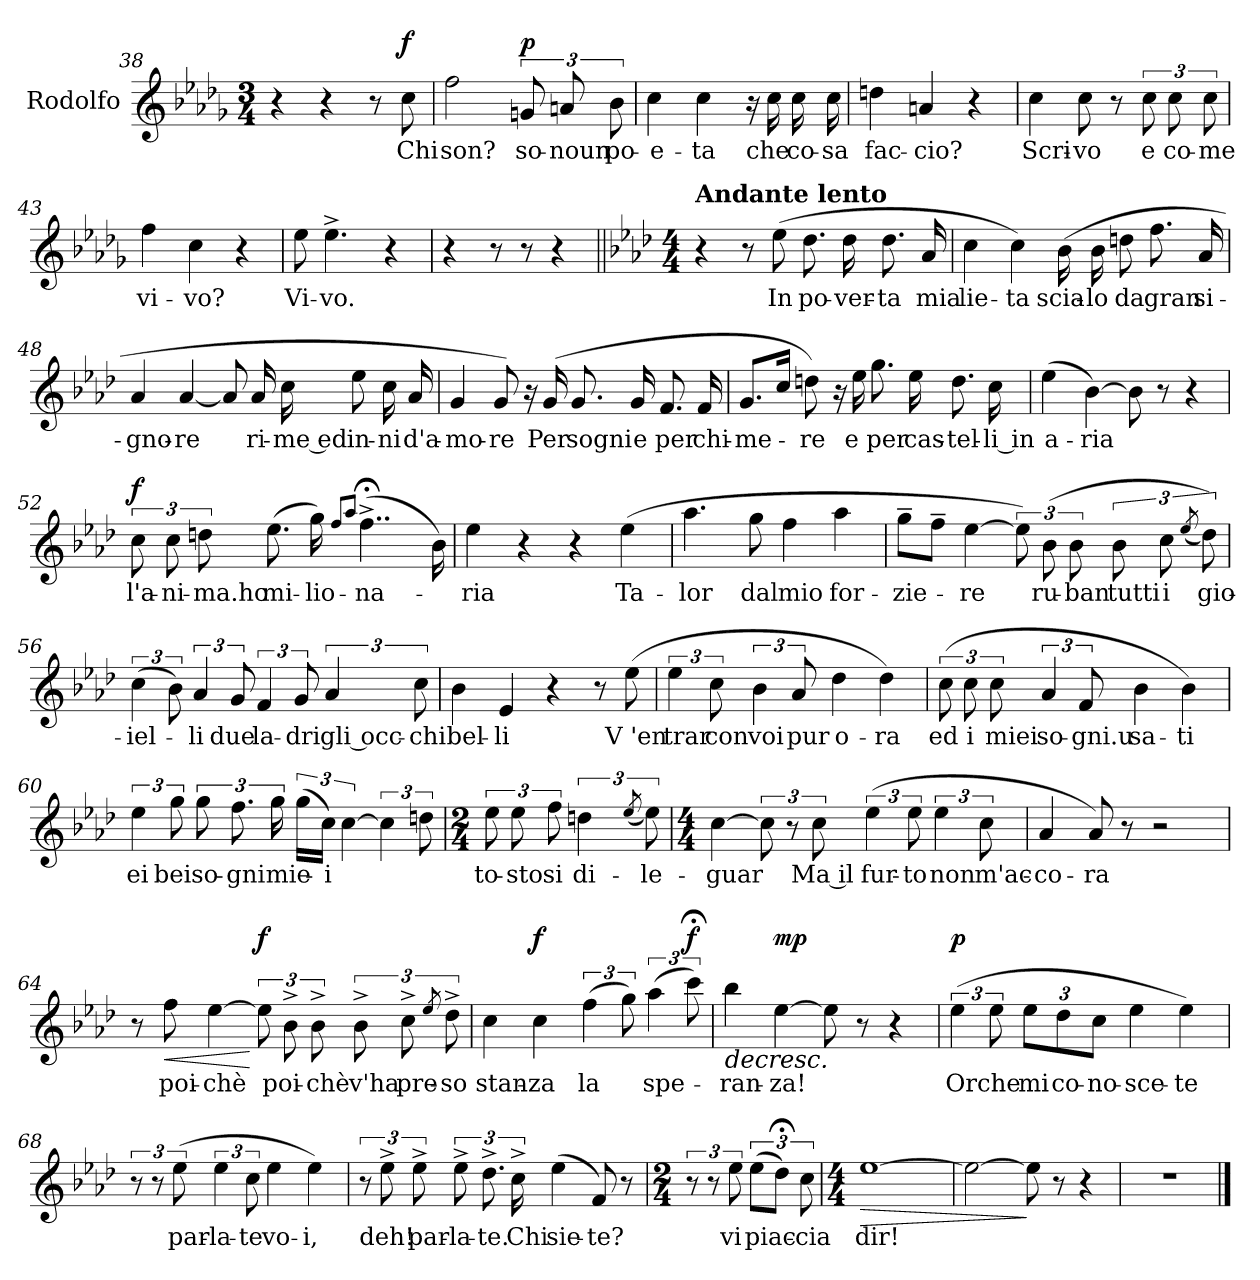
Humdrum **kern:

**kern	**text	**dynam
*part1	*part1	*part1
*staff1	*staff1	*staff1
*I"Rodolfo	*	*
*I'Rodolfo	*	*
*clefG2	*	*
*k[b-e-a-d-g-]	*	*
*M3/4	*	*
*MM70	*	*
=38	=38	=38
4r	.	.
4r	.	.
8r	.	.
!	!	!LO:DY:a
8cc\	Chi	f
!!LO:LB:g=z
=39	=39	=39
2ff\	son?	.
*MM70	*	*
!	!	!LO:DY:a
12gn/	so-	p
12an/	-noun	.
12b-\	po-	.
=40	=40	=40
4cc\	-e-	.
4cc\	-ta	.
16r	.	.
16cc\	che	.
16cc\	co-	.
16cc\	-sa	.
=41	=41	=41
4ddn\	fac-	.
4an/	-cio?	.
4r	.	.
!!LO:LB:g=z
=42	=42	=42
4cc\	-Scri-	.
8cc\	-vo	.
8r	.	.
12cc\	e	.
12cc\	co-	.
12cc\	-me	.
=43	=43	=43
4ff\	vi-	.
4cc\	-vo?	.
4r	.	.
=44	=44	=44
8ee-\	Vi-	.
4.ee-^\	-vo.	.
4r	.	.
=45	=45	=45
4r	.	.
8r	.	.
8r	.	.
4r	.	.
!!LO:PB:g=z
=46||	=46||	=46||
*k[b-e-a-d-]	*	*
*M4/4	*	*
!LO:TX:a:B:t=Andante lento	!	!
4r	.	.
8r	.	.
(8ee-\	In	.
8.dd-\	po-	.
16dd-\	-ver-	.
8.dd-\	-ta	.
16a-/	mia	.
=47	=47	=47
4cc\	lie-	.
4cc\)	-ta	.
(16b-\	scia-	.
16b-\	-lo	.
8ddn\	da	.
8.ff\	gran	.
16a-/	si-	.
!!LO:LB:g=z
=48	=48	=48
4a-/	-gno-	.
[4a-/	-re	.
8a-/]	.	.
16a-/	ri-	.
16cc\	-me ed	.
8ee-\	in-	.
16cc\	-ni	.
16a-/	d'a-	.
=49	=49	=49
4g/	-mo-	.
8g/)	-re	.
16r	.	.
(16g/	Per	.
8.g/	sogni	.
16g/	e	.
8.f/	per	.
16f/	chi-	.
!!LO:LB:g=z
=50	=50	=50
8.g/L	-me-	.
16cc/Jk	.	.
8ddn\)	-re	.
16r	.	.
16ee-\	e	.
8.gg\	per	.
16ee-\	cas-	.
8.dd\	-tel-	.
16cc\	-li in	.
=51	=51	=51
(4ee-\	a-	.
*MM70	*	*
[4b-\)	-ria	.
8b-\]	.	.
8r	.	.
4r	.	.
!!LO:PB:g=z
=52	=52	=52
*MM65	*	*
!	!	!LO:DY:a
12cc\	l'a-	f
12cc\	-ni-	.
!	!	!LO:DY:a
12ddn\	-ma.ho	other-dynamics
(8.ee-\	mi-	.
16gg\)	-lio-	.
8qff/L	.	.
8qaa-/J	.	.
(4..ff;<^\	-na-	.
16b-\)	.	.
=53	=53	=53
4ee-\	-ria	.
!	!	!LO:DY:a
4r	.	other-dynamics
*MM61	*	*
4r	.	.
!	!	!LO:DY:a
(4ee-\	Ta-	other-dynamics
!!LO:LB:g=z
=54	=54	=54
4.aa-\	-lor	.
8gg\	dal	.
4ff\	mio	.
4aa-\	for-	.
=55	=55	=55
8gg~\L	-zie-	.
8ff~\J	.	.
[4ee-\	-re	.
12ee-\])	.	.
(12b-\	ru-	.
12b-\	-ban	.
12b-\	tutti	.
12cc\	i	.
(8qee-/	.	.
12dd-\))	gio-	.
!!LO:LB:g=z
=56	=56	=56
(6cc\	-iel-	.
12b-\)	.	.
6a-/	-li	.
12g/	due	.
6f/	la-	.
12g/	-dri	.
6a-/	gli occ-	.
12cc\	-chi	.
=57	=57	=57
4b-\	bel-	.
4e-/	-li	.
*MM70	*	*
4r	.	.
8r	.	.
(8ee-\	V 'en	.
!!LO:PB:g=z
=58	=58	=58
6ee-\	trar	.
12cc\	con	.
6b-\	voi	.
12a-/	pur	.
4dd-\	o-	.
4dd-\)	-ra	.
=59	=59	=59
(12cc\	-ed	.
12cc\	i	.
12cc\	miei	.
6a-/	so-	.
12f/	-gni.u	.
4b-\	sa-	.
4b-\)	-ti	.
!!LO:LB:g=z
=60	=60	=60
*MM55	*	*
6ee-\	ei	.
!	!	!LO:DY:a
12gg\	bei	other-dynamics
12gg\	so-	.
12.ff\	-gni	.
24gg\	mie-	.
(24gg\LL	.	.
24cc\JJ)	-i	.
[6cc\	.	.
6cc\]	.	.
12ddn\	.	.
=61	=61	=61
*M2/4	*	*
*MM50	*	*
12ee-\	to-	.
12ee-\	-sto	.
12ff\	si	.
6ddn\	di-	.
(8qee-/	.	.
12ee-\)	-le-	.
!!LO:LB:g=z
=62	=62	=62
*M4/4	*	*
!	!	!LO:DY:a
[4cc\	-guar	other-dynamics
12cc\]	.	.
12r	.	.
*MM42	*	*
12cc\	Ma il	.
!	!	!LO:DY:a
(6ee-\	fur-	other-dynamics
12ee-\	-to	.
6ee-\	non	.
12cc\	m'ac-	.
=63	=63	=63
*MM70	*	*
!	!	!LO:DY:a
4a-/	-co-	other-dynamics
8a-/)	-ra	.
8r	.	.
2r	.	.
!!LO:PB:g=z
=64	=64	=64
8r	.	.
!	!	!LO:HP:b
8ff\	poi-	<
[4ee-\	-chè	.
!	!	!LO:DY:n=1:a
12ee-\]	.	[ f
12b-^\	poi-	.
12b-^\	-chè	.
12b-^\	v'ha	.
12cc^\	pre-	.
8qee-/	.	.
12dd-^\	-so	.
!!LO:LB:g=z
=65	=65	=65
4cc\	stan-	.
!	!	!LO:DY:a
4cc\	-za	f
(6ff\	la	.
12gg\)	.	.
*MM55	*	*
(6aa-\	spe-	.
!	!	!LO:DY:a
12ccc;<\)	.	f
!!LO:LB:g=z
=66	=66	=66
!	!	!LO:HP:b
4bb-\	-ran-	>
!	!	!LO:DY:a
[4ee-\	-za!	mp
8ee-\]	.	.
8r	.	.
4r	.	.
.	.	]
=67	=67	=67
!	!	!LO:DY:a
(6ee-\	Or	p
!	!	!LO:DY:a
12ee-\	che	other-dynamics
*Xbrackettup	*	*
12ee-\L	mi	.
12dd-\	co-	.
12cc\J	-no-	.
4ee-\	-sce-	.
4ee-\)	-te	.
!!LO:PB:g=z
=68	=68	=68
*brackettup	*	*
12r	.	.
12r	.	.
(12ee-\	par-	.
6ee-\	-la-	.
12cc\	-te	.
4ee-\	vo-	.
4ee-\)	-i,	.
=69	=69	=69
!	!	!LO:DY:a
12r	.	other-dynamics
*MM50	*	*
12ee-^\	deh!	.
12ee-^\	par-	.
12ee-^\	-la-	.
12.dd-^\	-te.	.
*MM46	*	*
24cc^\	Chi	.
!	!	!LO:DY:a
(4ee-\	sie-	other-dynamics
8f/)	-te?	.
8r	.	.
!!LO:LB:g=z
=70	=70	=70
*M2/4	*	*
!	!	!LO:DY:a
!	!	!LO:DY:n=1:b
12r	.	other-dynamics pp
12r	.	.
12ee-\	vi	.
(12ee-\L	piac-	.
12dd-;<\J)	.	.
12cc\	-cia	.
=71	=71	=71
*M4/4	*	*
!	!	!LO:HP:b
[1ee-	dir!	>
=72	=72	=72
2ee-\_	.	.
8ee-\]	.	]
8r	.	.
4r	.	.
=73	=73	=73
1r	.	.
==	==	==
*-	*-	*-
